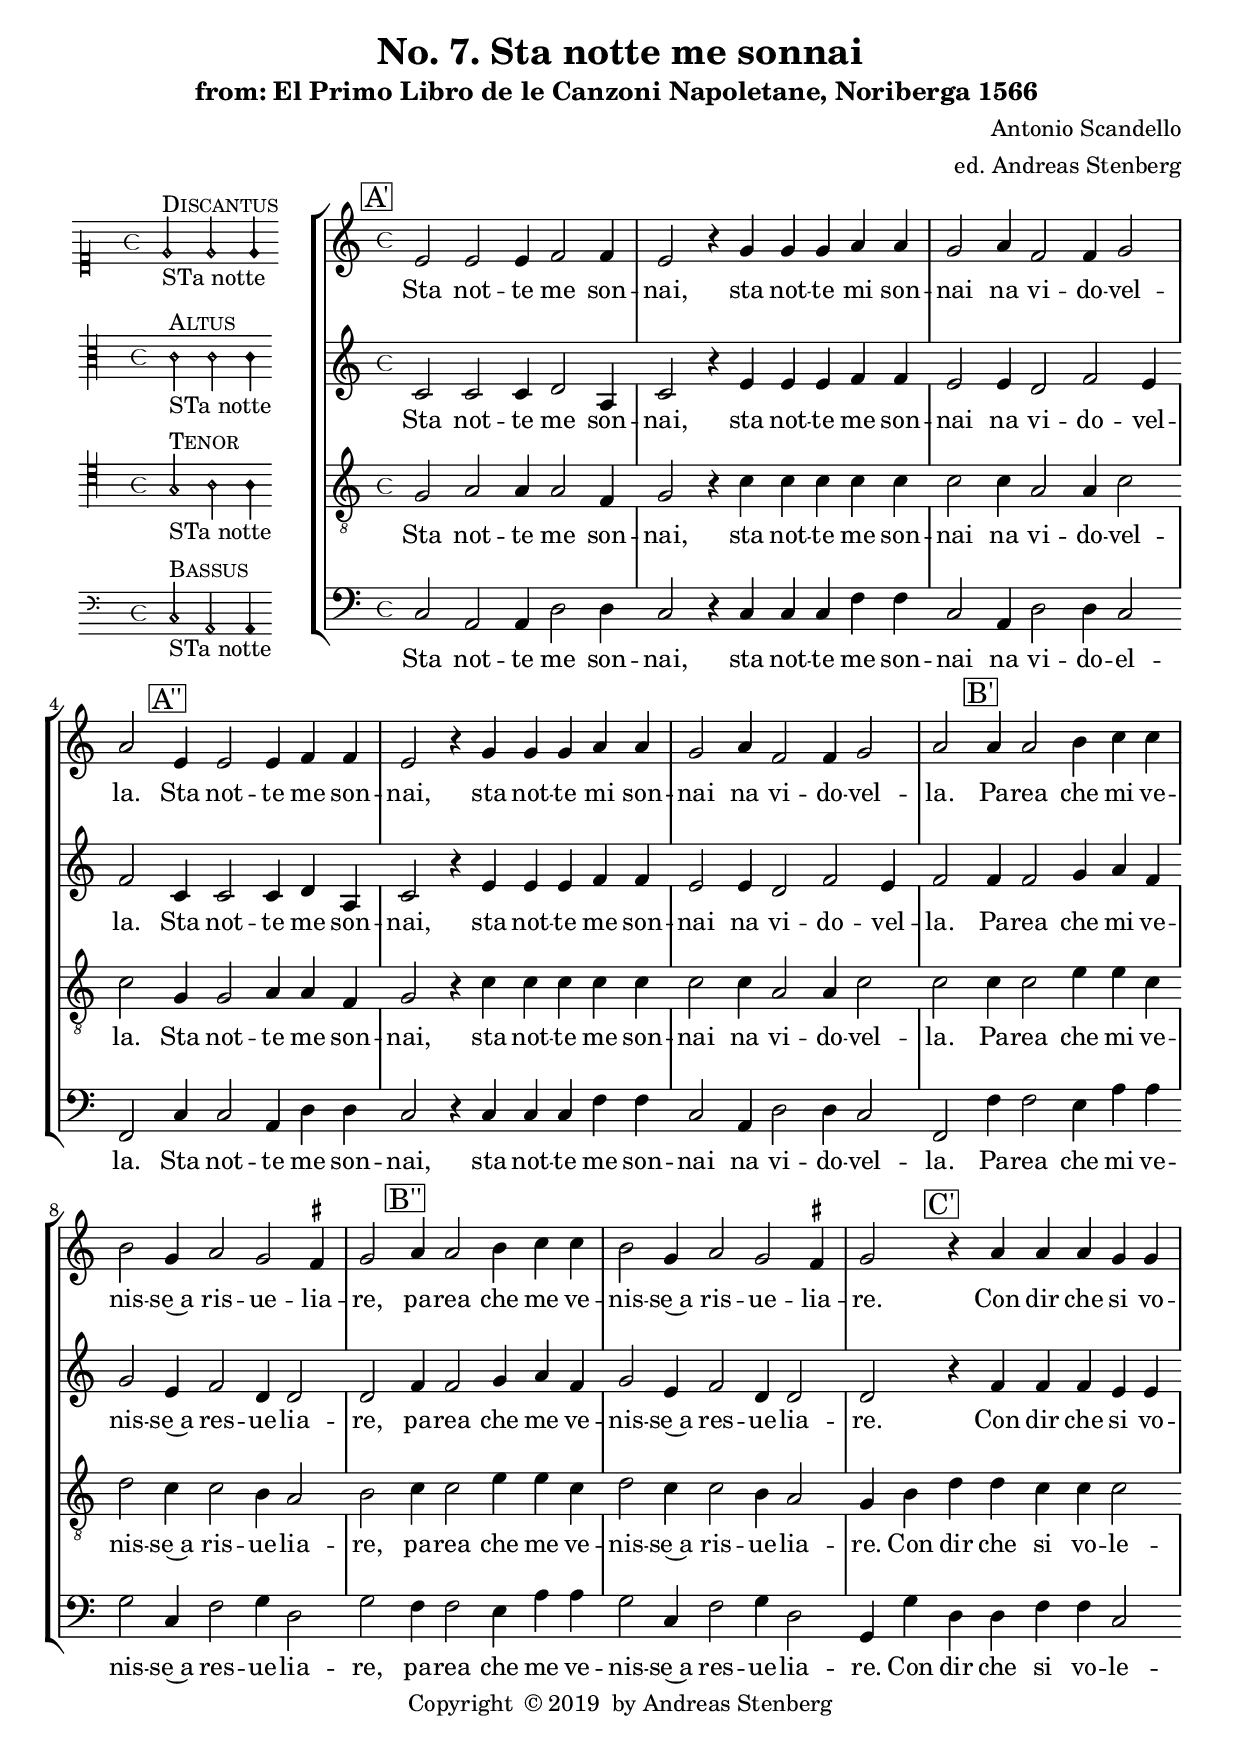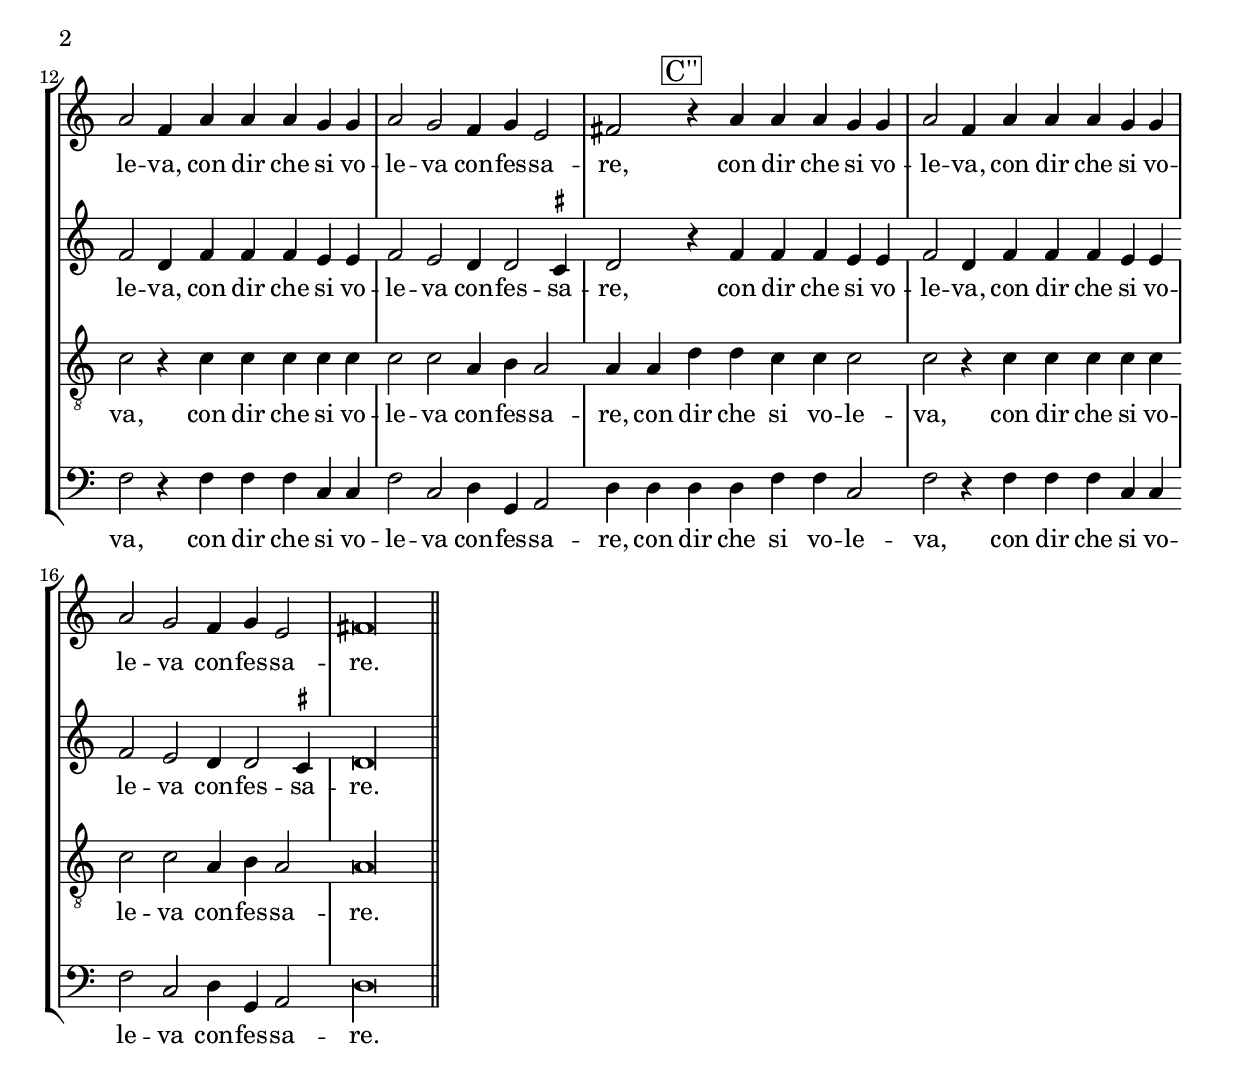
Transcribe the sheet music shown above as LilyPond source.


%%%%%%%%%%%%%%%%%%%%%%%%%%%%%%%%%%%%%%%%%%%%%%%%%%%%%%%%%%%%%%%%%%%
% This is a template based on the usual four part choir templater %
% where the voices have common lyrics at the the start but split  %
% to separate lyrics after a while.				  %
% This template is modyfied by AS from the one in the lilypond    %
% documentation.						  %
% This template is to be used for instance for fairly simple      %
% settings where the stanzas are set homophonicaly but twhere the %
% Chorus contains polyphony that require separate underlay for    %
% the different voices.						  %
%%%%%%%%%%%%%%%%%%%%%%%%%%%%%%%%%%%%%%%%%%%%%%%%%%%%%%%%%%%%%%%%%%%
\version "2.18.0"
\include "deutsch.ly"
ficta = \once \set suggestAccidentals =##t
\header {
   title = \markup {
    \center-column {
      "No. 7. Sta notte me sonnai"
%      "Wann er zu nacht"
%      \vspace #0.5
    }
  }
  subtitle = "from: El Primo Libro de le Canzoni Napoletane, Noriberga 1566 "
  composer = "Antonio Scandello"
  arranger = "ed. Andreas Stenberg"
  poet = ""
  meter =""
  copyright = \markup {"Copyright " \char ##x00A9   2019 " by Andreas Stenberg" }
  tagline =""
}
global = {
  \key c \major
}
%% PDF p.15
sopMusic = \relative c'' {

  \set Score.tempoHideNote = ##t
  \tempo 2 = 86
  \override Staff.TimeSignature.style = #'mensural
  \time 4/4
  \set Timing.measureLength = #(ly:make-moment 4/2)
%  \override Staff.BarLine.transparent = ##t
 \mark \markup { \box A' }
 e,2 e2 e4 f2 f4
 e2 r4 g4 g4 g4 a4 a4
 g2 a4 f2 f4 g2
 a2 \mark \markup { \box A'' } e4 e2 e4 f4 f4
 e2 r4 g4 						%% end of first line in orig.
 g4 g4 a4 a4
 g2 a4 f2 f4 g2
 a2 \mark \markup { \box B' } a4 a2 h4 c4 c4
 h2 g4 a2 g2 \ficta fis4
 g2 \mark \markup { \box B'' } a4 a2 h4 c4 c4
 h2 g4 a2 g2 \ficta fis4						%% end of second line
 g2 \mark \markup { \box C' } r4  a4 a4 a4 g4 g4
 a2 f4 a4 a4 a4 g4 g4
 a2 g2 f4 g4 e2 fis2
 \mark \markup { \box C'' } r4 a4 a4 a4 g4 g4
 a2 f4 a4						%% end of third line
 a4 a4 g4 g4
 a2 g2 f4 g4 e2
 \cadenzaOn
 fis\longa
 \revert Staff.BarLine.transparent
  \bar "||"
}
sopWords = \lyricmode {
  Sta not -- te me son -- nai,
  sta not -- te mi son -- nai na vi -- do -- vel -- la.
  Sta not -- te me son -- nai,
  sta not -- te mi son -- nai na vi -- do -- vel -- la.
  Pa -- rea che mi ve -- nis -- se~a ris -- ue -- lia -- re,
  pa -- rea che me ve -- nis -- se~a ris -- ue -- lia -- re.
  Con dir che si vo -- le -- va,
  con dir che si vo -- le -- va con -- fes -- sa -- re,
  con dir che si vo -- le -- va,
  con dir che si vo -- le -- va con -- fes -- sa -- re.
}
%% PDF p.53
altoMusic = \relative c' {
  \override Staff.BarLine.transparent = ##t
  \override Staff.TimeSignature.style = #'mensural
  c2 c2 c4 d2 a4
  c2 r4 e4 e4 e4 f4 f4
  e2 e4 d2 f2 e4
  f2 c4 c2 c4 d4 a4
  c2 r4 e4					%% end of first line in orig.
  e4 e4 f4 f4
  e2 e4 d2 f2 e4
  f2 f4 f2  g4 a4 f4
  g2 e4 f2 d4 d2
  d2 f4 f2 g4 a4 f4
  g2 e4 f2 d4 d2				%% end of second line
  d2 r4 f4 f4 f4 e4 e4
  f2 d4 f4 f4 f4 e4 e4
  f2 e2 d4 d2 \ficta cis4
  d2 r4 f4 f4 f4 e4 e4
  f2 d4 f4 f4 f4 e4 e4				%% end of third line
  f2 e2 d4 d2 \ficta cis4
  \cadenzaOn
  d\longa
  \revert Staff.BarLine.transparent
}
altoWords = \lyricmode {
  Sta not -- te me son -- nai,
  sta not -- te me son -- nai na vi -- do -- vel -- la.
  Sta not -- te me son -- nai,
  sta not -- te me son -- nai na vi -- do -- vel -- la.
  Pa -- rea che mi ve -- nis -- se~a res -- ue -- lia -- re,
  pa -- rea che me ve -- nis -- se~a res -- ue -- lia -- re.
  Con dir che si vo -- le -- va,
  con dir che si vo -- le -- va con -- fes -- sa -- re,
  con dir che si vo -- le -- va,
  con dir che si vo -- le -- va con -- fes -- sa -- re.
}
%% PDF p. 92
tenorMusic = \relative c' {
  \clef "G_8"
  \override Staff.BarLine.transparent = ##t
  \override Staff.TimeSignature.style = #'mensural
  g2 a2 a4 a2 f4
  g2 r4 c4 c4 c4 c4 c4
  c2 c4 a2 a4 c2
  c2 g4 g2 a4 a4 f4
  g2 r4 c4					%% end of first line in orig.
  c4 c4 c4 c4
  c2 c4 a2 a4 c2
  c2 c4 c2 e4 e4 c4
  d2 c4 c2 h4 a2
  h2 c4 c2 e4 e4 c4
  d2 c4 c2 h4 a2				%% end of second line
  g4 h4 d4 d4 c4 c4 c2
  c2 r4 c4 c4 c4 c4 c4
  c2 c2 a4 h4 a2
  a4 a4 d4 d4 c4 c4 c2
  c2 r4 c4 c4 c4 c4 c4				%% end of third line
  c2 c2 a4 h4 a2
  \cadenzaOn
  a\longa
  \revert Staff.BarLine.transparent
}
tenorWords = \lyricmode {
  Sta not -- te me son -- nai,
  sta not -- te me son -- nai na vi -- do -- vel -- la.
  Sta not -- te me son -- nai,
  sta not -- te me son -- nai na vi -- do -- vel -- la.
  Pa -- rea che mi ve -- nis -- se~a ris -- ue -- lia -- re,
  pa -- rea che me ve -- nis -- se~a ris -- ue -- lia -- re.
  Con dir che si vo -- le -- va,
  con dir che si vo -- le -- va con -- fes -- sa -- re,
  con dir che si vo -- le -- va,
  con dir che si vo -- le -- va con -- fes -- sa -- re.
}
%% PDF p. 129
bassMusic = \relative c {
  \override Staff.BarLine.transparent = ##t
  \override Staff.TimeSignature.style = #'mensural
  c2 a2 a4 d2 d4
  c2 r4 c4 c4 c4 f4 f4
  c2 a4 d2 d4 c2
  f,2 c'4 c2 a4 d4 d4
  c2 r4 c4					%% end of first line in orig.
  c4 c4 f4 f4
  c2 a4 d2 d4 c2
  f,2 f'4 f2 e4 a4 a4
  g2 c,4 f2 g4 d2
  g2 f4 f2 e4 a4 a4
  g2 c,4 f2 g4 d2				%% end of second line
  g,4 g'4 d4 d4 f4 f4 c2
  f2 r4 f4 f4 f4 c4 c4
  f2 c2 d4 g,4 a2
  d4 d4 d4 d4 f4 f4 c2
  f2 r4 f4 f4 f4 c4 c4				%% end of third line
  f2 c2 d4 g,4 a2
  \cadenzaOn
  d\longa
  \revert Staff.BarLine.transparent
}
bassWords = \lyricmode {
  Sta not -- te me son -- nai,
  sta not -- te me son -- nai na vi -- do -- el -- la.
  Sta not -- te me son -- nai,
  sta not -- te me son -- nai na vi -- do -- vel -- la.
  Pa -- rea che mi ve -- nis -- se~a res -- ue -- lia -- re,
  pa -- rea che me ve -- nis -- se~a res -- ue -- lia -- re.
  Con dir che si vo -- le -- va,
  con dir che si vo -- le -- va con -- fes -- sa -- re,
  con dir che si vo -- le -- va,
  con dir che si vo -- le -- va con -- fes -- sa -- re.
}
incipitDiscantus = \markup {
  \score {
    {
      %      \set Staff.instrumentName = #"Tenor "
      \override NoteHead.style = #'neomensural
      \override Rest.style = #'neomensural
      \override Staff.TimeSignature.style = #'mensural
      \cadenzaOn
      \clef "petrucci-c1"
      \key c \major
      \time 4/4

      e'2^\markup { \smallCaps"Discantus"} _"STa notte"
      e'2 e'4
    }
    \layout {
      \context {
        \Voice
        \remove "Ligature_bracket_engraver"
        \consists "Mensural_ligature_engraver"
      }
      line-width = 4.5\cm
    }
  }
}


incipitAltus = \markup {
  \score {
    {
      %      \set Staff.instrumentName = #"Tenor "
      \override NoteHead.style = #'neomensural
      \override Rest.style = #'neomensural
      \override Staff.TimeSignature.style = #'mensural
      \cadenzaOn
      \clef "petrucci-c3"
      \key c \major
      \time 4/4
      c'2^\markup \smallCaps"Altus"_"STa notte"
      c'2 c'4
    }
    \layout {
      \context {
        \Voice
        \remove "Ligature_bracket_engraver"
        \consists "Mensural_ligature_engraver"
      }
      line-width = 4.5\cm
    }
  }
}


incipitTenor = \markup {
  \score {
    {
      %      \set Staff.instrumentName = #"Tenor "
      \override NoteHead.style = #'neomensural
      \override Rest.style = #'neomensural
      \override Staff.TimeSignature.style = #'mensural
      \cadenzaOn
      \clef "petrucci-c4"
      \key c \major
      \time 4/4
      g2^\markup \smallCaps"Tenor" _"STa notte"
      a2 a4
    }
    \layout {
      \context {
        \Voice
        \remove "Ligature_bracket_engraver"
        \consists "Mensural_ligature_engraver"
      }
      line-width = 5.0\cm
    }
  }
}
#(append! supported-clefs '(("mensural-f3" . ("clefs.mensural.f" 0 0))))

incipitBassus = \markup {
  \score {
    {
      %      \set Staff.instrumentName = #"Tenor "
      \override NoteHead.style = #'neomensural
      \override Rest.style = #'neomensural
      \override Staff.TimeSignature.style = #'mensural
      \cadenzaOn
      \clef "mensural-f"
      \key c \major
      \time 4/4
      c2^\markup \smallCaps"Bassus"_"STa notte"
      a,2 a,4
    }
    \layout {
      \context {
        \Voice
        \remove "Ligature_bracket_engraver"
        \consists "Mensural_ligature_engraver"
      }
      line-width = 4.5\cm
    }
  }
}


\score {
  <<
    \new StaffGroup \with {
      \override VerticalAxisGroup.staff-staff-spacing = #'((basic-distance . 12))
    } <<
      \new Staff = treble <<
        \set Staff.instrumentName = \incipitDiscantus
        \new Voice = "sopranos" {
          \set  Staff.midiInstrument ="choir aahs"
          %	\voiceOne
          << \global \sopMusic >>
        }
      >>
      \new Lyrics = sopranos { s1 }

      \new Staff = "medius" <<
        \set Staff.instrumentName = \incipitAltus

        \new Voice = "altos" {
          %	\voiceTwo
          \set  Staff.midiInstrument ="choir aahs"
          << \global \altoMusic >>
        }
      >>

      \new Lyrics = "altos" { s1 }
      \new Staff = tenors <<
        \set Staff.instrumentName = \incipitTenor

        \clef "treble"
        \new Voice = "tenors" {
          \set  Staff.midiInstrument ="choir aahs"
          %	\voiceOne
          << \global \tenorMusic >>
        }
      >>
      \new Lyrics = "tenors" { s1 }

      \new Staff ="basses" {
        \set Staff.instrumentName = \incipitBassus

        \new Voice = "basses" {
          \set  Staff.midiInstrument ="choir aahs"
          \clef "bass"
          %	\voiceTwo
          << \global \bassMusic >>
        }
      }
    >>
    \new Lyrics = basses { s1 }

    \context Lyrics = sopranos \lyricsto sopranos \sopWords
    \context Lyrics = altos \lyricsto altos \altoWords
    \context Lyrics = tenors \lyricsto tenors \tenorWords
    \context Lyrics = basses \lyricsto basses \bassWords
  >>
  \layout {
    \context {
      \Score
      % no bars in staves
      %      \override BarLine.transparent = ##t

    }
    % the next three instructions keep the lyrics between the bar lines
    \context {
      \Lyrics
      \consists "Bar_engraver"
      \override BarLine.transparent = ##t
    }
    \context {
      \StaffGroup
      \consists "Separating_line_group_engraver"
    }
    \context {
      \Voice
      % no slurs
      \override Slur.transparent = ##t
      % Comment in the below "\remove" command to allow line
      % breaking also at those barlines where a note overlaps
      % into the next bar.  The command is commented out in this
      % short example score, but especially for large scores, you
      % will typically yield better line breaking and thus improve
      % overall spacing if you comment in the following command.
      %\remove "Forbid_line_break_engraver"
    }
    indent = 4.5\cm
  }

}
\score {
  <<
    \new StaffGroup <<
      \new Staff = treble <<
        \set Staff.instrumentName = \incipitDiscantus
        \new Voice = "sopranos" {
          \set  Staff.midiInstrument ="choir aahs"
          %	\voiceOne
          << \global \sopMusic >>
        }
      >>
      \new Lyrics = sopranos { s1 }

      \new Staff = "medius" <<
        \set Staff.instrumentName = \incipitAltus

        \new Voice = "altos" {
          %	\voiceTwo
          \set  Staff.midiInstrument ="choir aahs"
          << \global \altoMusic >>
        }
      >>

      \new Lyrics = "altos" { s1 }
      \new Staff = tenors <<
        \set Staff.instrumentName = \incipitTenor

        \clef "treble"
        \new Voice = "tenors" {
          \set  Staff.midiInstrument ="choir aahs"
          %	\voiceOne
          << \global \tenorMusic >>
        }
      >>
      \new Lyrics = "tenors" { s1 }

      \new Staff ="basses" {
        \set Staff.instrumentName = \incipitBassus

        \new Voice = "basses" {
          \set  Staff.midiInstrument ="choir aahs"
          \clef "G_8"
          %	\voiceTwo
          << \global \bassMusic >>
        }
      }
    >>
    \new Lyrics = basses { s1 }

    \context Lyrics = sopranos \lyricsto sopranos \sopWords
    \context Lyrics = altos \lyricsto altos \altoWords
    \context Lyrics = tenors \lyricsto tenors \tenorWords
    \context Lyrics = basses \lyricsto basses \bassWords
  >>
  \midi {}
}
\paper {
  ragged-bottom = ##t
  ragged-last-bottom = ##t
  ragged-last = ##t
}

%{
convert-ly.py (GNU LilyPond) 2.18.2  convert-ly.py: Processing `'...
Applying conversion: 2.15.7, 2.15.9, 2.15.10, 2.15.16, 2.15.17,
2.15.18, 2.15.19, 2.15.20, 2.15.25, 2.15.32, 2.15.39, 2.15.40,
2.15.42, 2.15.43, 2.16.0, 2.17.0, 2.17.4, 2.17.5, 2.17.6, 2.17.11,
2.17.14, 2.17.15, 2.17.18, 2.17.19, 2.17.20, 2.17.25, 2.17.27,
2.17.29, 2.17.97, 2.18.0
%}
